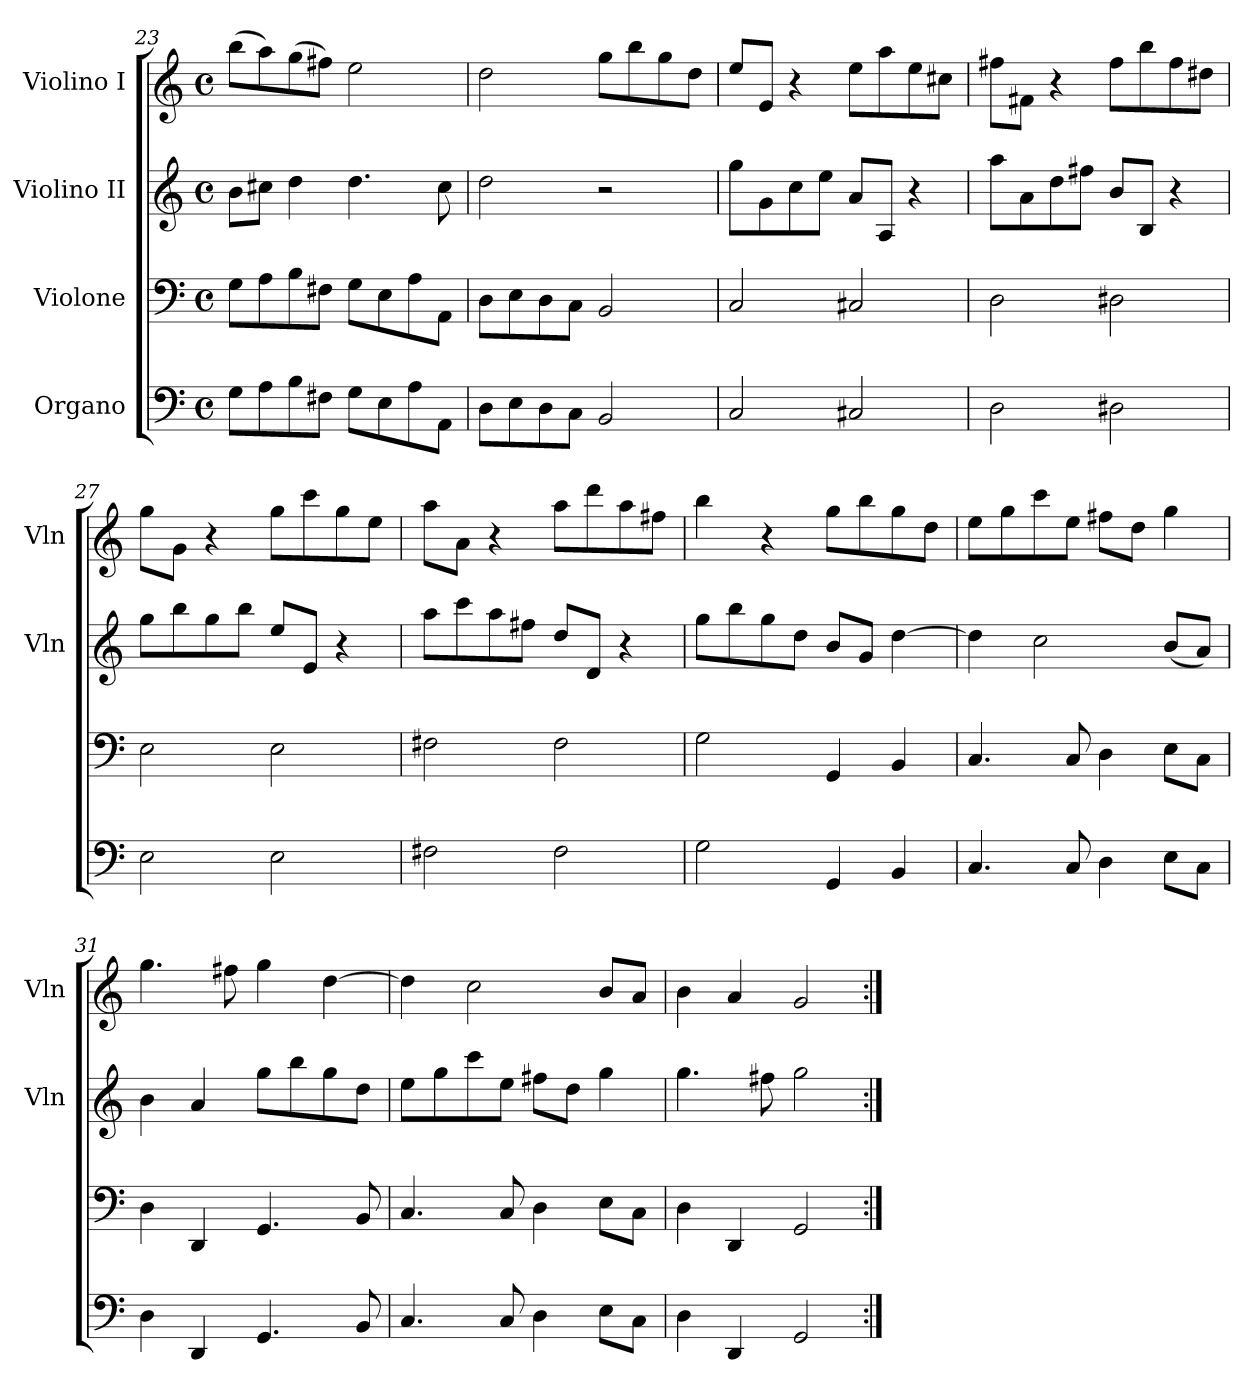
**kern	**kern	**kern	**kern
*part4	*part3	*part2	*part1
*staff4	*staff3	*staff2	*staff1
*I"Organo	*I"Violone	*I"Violino II	*I"Violino I
*	*	*I'Vln	*I'Vln
*clefF4	*clefF4	*clefG2	*clefG2
*k[]	*k[]	*k[]	*k[]
*M4/4	*M4/4	*M4/4	*M4/4
*met(c)	*met(c)	*met(c)	*met(c)
=23	=23	=23	=23
8GL	8GL	8bL	(8bbL
8A	8A	8cc#XJ	8aa)
8B	8B	4dd	(8gg
8F#XJ	8F#XJ	.	8ff#XJ)
8GL	8GL	4.dd	2ee
8E	8E	.	.
8A	8A	.	.
8AAJ	8AAJ	8cc#	.
=24	=24	=24	=24
8DL	8DL	2dd	2dd
8E	8E	.	.
8D	8D	.	.
8CJ	8CJ	.	.
2BB	2BB	2r	8ggL
.	.	.	8bb
.	.	.	8gg
.	.	.	8ddJ
=25	=25	=25	=25
2C	2C	8ggL	8eeL
.	.	8g	8eJ
.	.	8cc	4r
.	.	8eeJ	.
2C#X	2C#X	8aL	8eeL
.	.	8AJ	8aa
.	.	4r	8ee
.	.	.	8cc#XJ
=26	=26	=26	=26
2D	2D	8aaL	8ff#XL
.	.	8a	8f#XJ
.	.	8dd	4r
.	.	8ff#XJ	.
2D#X	2D#X	8bL	8ff#L
.	.	8BJ	8bb
.	.	4r	8ff#
.	.	.	8dd#XJ
=27	=27	=27	=27
2E	2E	8ggL	8ggL
.	.	8bb	8gJ
.	.	8gg	4r
.	.	8bbJ	.
2E	2E	8eeL	8ggL
.	.	8eJ	8ccc
.	.	4r	8gg
.	.	.	8eeJ
=28	=28	=28	=28
2F#X	2F#X	8aaL	8aaL
.	.	8ccc	8aJ
.	.	8aa	4r
.	.	8ff#XJ	.
2F#	2F#	8ddL	8aaL
.	.	8dJ	8ddd
.	.	4r	8aa
.	.	.	8ff#XJ
=29	=29	=29	=29
2G	2G	8ggL	4bb
.	.	8bb	.
.	.	8gg	4r
.	.	8ddJ	.
4GG	4GG	8bL	8ggL
.	.	8gJ	8bb
4BB	4BB	[4dd	8gg
.	.	.	8ddJ
=30	=30	=30	=30
4.C	4.C	4dd]	8eeL
.	.	.	8gg
.	.	2cc	8ccc
8C	8C	.	8eeJ
4D	4D	.	8ff#XL
.	.	.	8ddJ
8EL	8EL	(8bL	4gg
8CJ	8CJ	8aJ)	.
=31	=31	=31	=31
4D	4D	4b	4.gg
4DD	4DD	4a	.
.	.	.	8ff#X
4.GG	4.GG	8ggL	4gg
.	.	8bb	.
.	.	8gg	[4dd
8BB	8BB	8ddJ	.
=32	=32	=32	=32
4.C	4.C	8eeL	4dd]
.	.	8gg	.
.	.	8ccc	2cc
8C	8C	8eeJ	.
4D	4D	8ff#XL	.
.	.	8ddJ	.
8EL	8EL	4gg	8bL
8CJ	8CJ	.	8aJ
=33	=33	=33	=33
4D	4D	4.gg	4b
4DD	4DD	.	4a
.	.	8ff#X	.
2GG	2GG	2gg	2g
=:|!	=:|!	=:|!	=:|!
*-	*-	*-	*-
